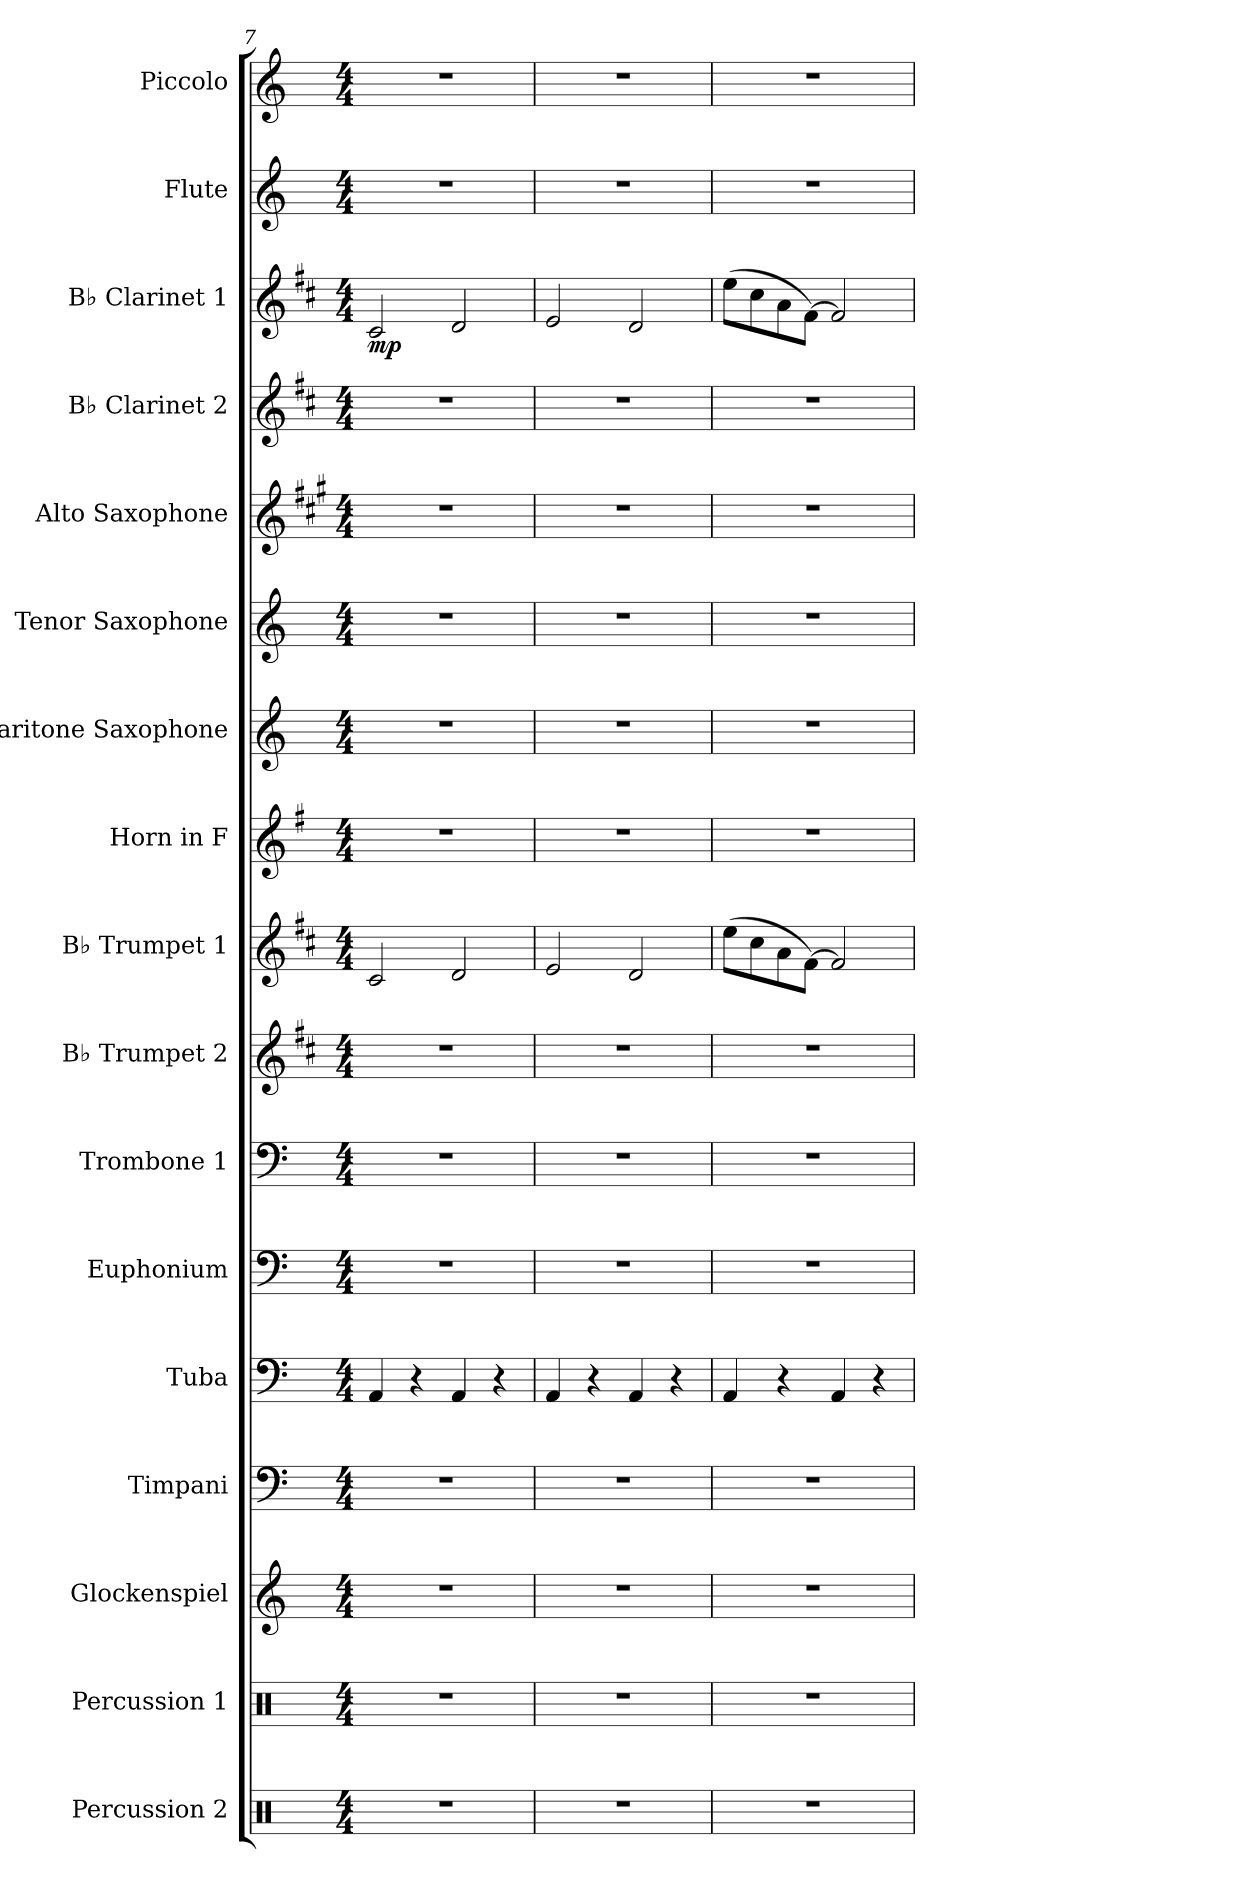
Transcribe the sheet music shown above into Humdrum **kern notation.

**kern	**kern	**kern	**kern	**kern	**kern	**kern	**kern	**kern	**kern	**kern	**kern	**kern	**kern	**kern	**dynam	**kern	**kern
*part17	*part16	*part15	*part14	*part13	*part12	*part11	*part10	*part9	*part8	*part7	*part6	*part5	*part4	*part3	*part3	*part2	*part1
*staff17	*staff16	*staff15	*staff14	*staff13	*staff12	*staff11	*staff10	*staff9	*staff8	*staff7	*staff6	*staff5	*staff4	*staff3	*staff3	*staff2	*staff1
*I"Percussion 2	*I"Percussion 1	*I"Glockenspiel	*I"Timpani	*I"Tuba	*I"Euphonium	*I"Trombone 1	*I"B♭ Trumpet 2	*I"B♭ Trumpet 1	*I"Horn in F	*I"Baritone Saxophone	*I"Tenor Saxophone	*I"Alto Saxophone	*I"B♭ Clarinet 2	*I"B♭ Clarinet 1	*	*I"Flute	*I"Piccolo
*I'Perc. 2	*I'Perc. 1	*I'Glk.	*I'Timp.	*I'Tba.	*I'Euph.	*I'Tbn. 1	*I'B♭ Tpt. 2	*I'B♭ Tpt. 1	*	*I'Bar. Sax.	*I'T. Sax.	*I'A. Sax.	*I'B♭ Cl. 2	*I'B♭ Cl. 1	*	*I'Fl.	*I'Picc.
*clefX	*clefX	*clefG2	*clefF4	*clefF4	*clefF4	*clefF4	*clefG2	*clefG2	*clefG2	*clefG2	*clefG2	*clefG2	*clefG2	*clefG2	*	*clefG2	*clefG2
*	*	*ITrd-14c-24	*	*	*	*	*ITrd1c2	*ITrd1c2	*ITrd4c7	*ITrd12c21	*ITrd8c14	*ITrd5c9	*ITrd1c2	*ITrd1c2	*	*	*ITrd-7c-12
*k[]	*k[]	*k[]	*k[]	*k[]	*k[]	*k[]	*k[]	*k[]	*k[]	*k[]	*k[]	*k[]	*k[]	*k[]	*	*k[]	*k[]
*M4/4	*M4/4	*M4/4	*M4/4	*M4/4	*M4/4	*M4/4	*M4/4	*M4/4	*M4/4	*M4/4	*M4/4	*M4/4	*M4/4	*M4/4	*	*M4/4	*M4/4
=7	=7	=7	=7	=7	=7	=7	=7	=7	=7	=7	=7	=7	=7	=7	=7	=7	=7
!	!	!	!	!	!	!	!	!	!	!	!	!	!	!	!LO:DY:b	!	!
1r	1r	1r	1r	4AA/	1r	1r	1r	2B/	1r	1r	1r	1r	1r	2B/	mp	1r	1r
.	.	.	.	4r	.	.	.	.	.	.	.	.	.	.	.	.	.
.	.	.	.	4AA/	.	.	.	2c/	.	.	.	.	.	2c/	.	.	.
.	.	.	.	4r	.	.	.	.	.	.	.	.	.	.	.	.	.
=8	=8	=8	=8	=8	=8	=8	=8	=8	=8	=8	=8	=8	=8	=8	=8	=8	=8
1r	1r	1r	1r	4AA/	1r	1r	1r	2d/	1r	1r	1r	1r	1r	2d/	.	1r	1r
.	.	.	.	4r	.	.	.	.	.	.	.	.	.	.	.	.	.
.	.	.	.	4AA/	.	.	.	2c/	.	.	.	.	.	2c/	.	.	.
.	.	.	.	4r	.	.	.	.	.	.	.	.	.	.	.	.	.
=9	=9	=9	=9	=9	=9	=9	=9	=9	=9	=9	=9	=9	=9	=9	=9	=9	=9
1r	1r	1r	1r	4AA/	1r	1r	1r	(8dd\L	1r	1r	1r	1r	1r	(8dd\L	.	1r	1r
.	.	.	.	.	.	.	.	8b\	.	.	.	.	.	8b\	.	.	.
.	.	.	.	4r	.	.	.	8g\	.	.	.	.	.	8g\	.	.	.
.	.	.	.	.	.	.	.	[8e\J)	.	.	.	.	.	[8e\J)	.	.	.
.	.	.	.	4AA/	.	.	.	2e/]	.	.	.	.	.	2e/]	.	.	.
.	.	.	.	4r	.	.	.	.	.	.	.	.	.	.	.	.	.
=	=	=	=	=	=	=	=	=	=	=	=	=	=	=	=	=	=
*-	*-	*-	*-	*-	*-	*-	*-	*-	*-	*-	*-	*-	*-	*-	*-	*-	*-
